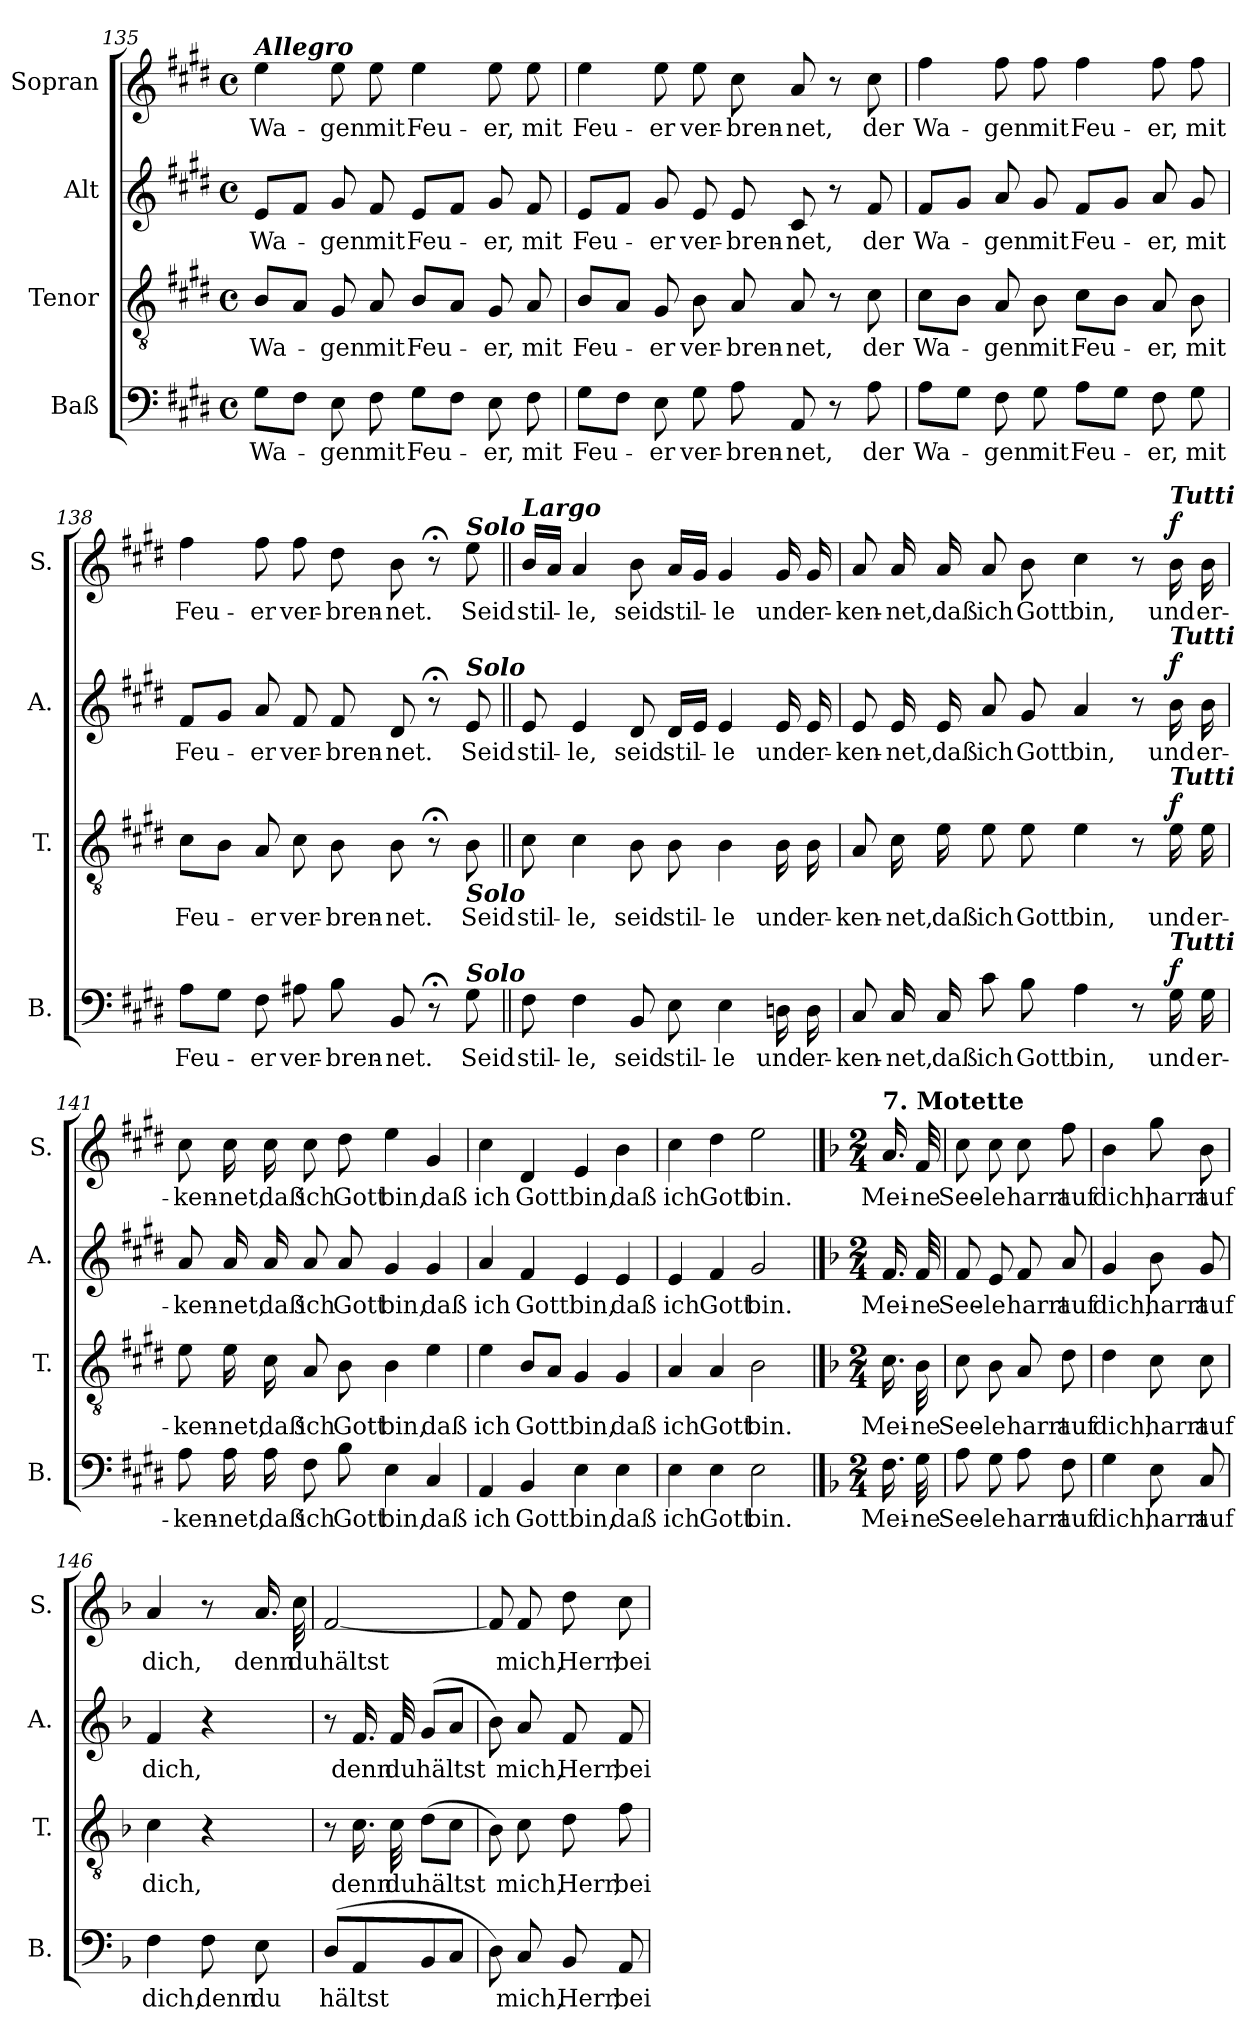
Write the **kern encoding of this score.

**kern	**text	**dynam	**kern	**text	**dynam	**kern	**text	**dynam	**kern	**text	**dynam
*part4	*part4	*part4	*part3	*part3	*part3	*part2	*part2	*part2	*part1	*part1	*part1
*staff4	*staff4	*staff4	*staff3	*staff3	*staff3	*staff2	*staff2	*staff2	*staff1	*staff1	*staff1
*I"Baß	*	*	*I"Tenor	*	*	*I"Alt	*	*	*I"Sopran	*	*
*I'B.	*	*	*I'T.	*	*	*I'A.	*	*	*I'S.	*	*
*clefF4	*	*	*clefGv2	*	*	*clefG2	*	*	*clefG2	*	*
*k[f#c#g#d#]	*	*	*k[f#c#g#d#]	*	*	*k[f#c#g#d#]	*	*	*k[f#c#g#d#]	*	*
*E:	*	*	*E:	*	*	*E:	*	*	*E:	*	*
*M4/4	*	*	*M4/4	*	*	*M4/4	*	*	*M4/4	*	*
*met(c)	*	*	*met(c)	*	*	*met(c)	*	*	*met(c)	*	*
=135	=135	=135	=135	=135	=135	=135	=135	=135	=135	=135	=135
!	!	!	!	!	!	!	!	!	!LO:TX:a:Bi:t=Allegro	!	!
!	!LO:LY:b	!	!	!LO:LY:b	!	!	!LO:LY:b	!	!	!LO:LY:b	!
8G#\L	Wa-	.	8B/L	Wa-	.	8e/L	Wa-	.	4ee\	Wa-	.
8F#\J	.	.	8A/J	.	.	8f#/J	.	.	.	.	.
!	!LO:LY:b	!	!	!LO:LY:b	!	!	!LO:LY:b	!	!	!LO:LY:b	!
8E\	-gen	.	8G#/	-gen	.	8g#/	-gen	.	8ee\	-gen	.
!	!LO:LY:b	!	!	!LO:LY:b	!	!	!LO:LY:b	!	!	!LO:LY:b	!
8F#\	mit	.	8A/	mit	.	8f#/	mit	.	8ee\	mit	.
!	!LO:LY:b	!	!	!LO:LY:b	!	!	!LO:LY:b	!	!	!LO:LY:b	!
8G#\L	Feu-	.	8B/L	Feu-	.	8e/L	Feu-	.	4ee\	Feu-	.
8F#\J	.	.	8A/J	.	.	8f#/J	.	.	.	.	.
!	!LO:LY:b	!	!	!LO:LY:b	!	!	!LO:LY:b	!	!	!LO:LY:b	!
8E\	-er,	.	8G#/	-er,	.	8g#/	-er,	.	8ee\	-er,	.
!	!LO:LY:b	!	!	!LO:LY:b	!	!	!LO:LY:b	!	!	!LO:LY:b	!
8F#\	mit	.	8A/	mit	.	8f#/	mit	.	8ee\	mit	.
=136	=136	=136	=136	=136	=136	=136	=136	=136	=136	=136	=136
!	!LO:LY:b	!	!	!LO:LY:b	!	!	!LO:LY:b	!	!	!LO:LY:b	!
8G#\L	Feu-	.	8B/L	Feu-	.	8e/L	Feu-	.	4ee\	Feu-	.
8F#\J	.	.	8A/J	.	.	8f#/J	.	.	.	.	.
!	!LO:LY:b	!	!	!LO:LY:b	!	!	!LO:LY:b	!	!	!LO:LY:b	!
8E\	-er	.	8G#/	-er	.	8g#/	-er	.	8ee\	-er	.
!	!LO:LY:b	!	!	!LO:LY:b	!	!	!LO:LY:b	!	!	!LO:LY:b	!
8G#\	ver-	.	8B\	ver-	.	8e/	ver-	.	8ee\	ver-	.
!	!LO:LY:b	!	!	!LO:LY:b	!	!	!LO:LY:b	!	!	!LO:LY:b	!
8A\	-bren-	.	8A/	-bren-	.	8e/	-bren-	.	8cc#\	-bren-	.
!	!LO:LY:b	!	!	!LO:LY:b	!	!	!LO:LY:b	!	!	!LO:LY:b	!
8AA/	-net,	.	8A/	-net,	.	8c#/	-net,	.	8a/	-net,	.
8r	.	.	8r	.	.	8r	.	.	8r	.	.
!	!LO:LY:b	!	!	!LO:LY:b	!	!	!LO:LY:b	!	!	!LO:LY:b	!
8A\	der	.	8c#\	der	.	8f#/	der	.	8cc#\	der	.
!!LO:PB:g=z
=137	=137	=137	=137	=137	=137	=137	=137	=137	=137	=137	=137
!	!LO:LY:b	!	!	!LO:LY:b	!	!	!LO:LY:b	!	!	!LO:LY:b	!
8A\L	Wa-	.	8c#\L	Wa-	.	8f#/L	Wa-	.	4ff#\	Wa-	.
8G#\J	.	.	8B\J	.	.	8g#/J	.	.	.	.	.
!	!LO:LY:b	!	!	!LO:LY:b	!	!	!LO:LY:b	!	!	!LO:LY:b	!
8F#\	-gen	.	8A/	-gen	.	8a/	-gen	.	8ff#\	-gen	.
!	!LO:LY:b	!	!	!LO:LY:b	!	!	!LO:LY:b	!	!	!LO:LY:b	!
8G#\	mit	.	8B\	mit	.	8g#/	mit	.	8ff#\	mit	.
!	!LO:LY:b	!	!	!LO:LY:b	!	!	!LO:LY:b	!	!	!LO:LY:b	!
8A\L	Feu-	.	8c#\L	Feu-	.	8f#/L	Feu-	.	4ff#\	Feu-	.
8G#\J	.	.	8B\J	.	.	8g#/J	.	.	.	.	.
!	!LO:LY:b	!	!	!LO:LY:b	!	!	!LO:LY:b	!	!	!LO:LY:b	!
8F#\	-er,	.	8A/	-er,	.	8a/	-er,	.	8ff#\	-er,	.
!	!LO:LY:b	!	!	!LO:LY:b	!	!	!LO:LY:b	!	!	!LO:LY:b	!
8G#\	mit	.	8B\	mit	.	8g#/	mit	.	8ff#\	mit	.
=138	=138	=138	=138	=138	=138	=138	=138	=138	=138	=138	=138
!	!LO:LY:b	!	!	!LO:LY:b	!	!	!LO:LY:b	!	!	!LO:LY:b	!
8A\L	Feu-	.	8c#\L	Feu-	.	8f#/L	Feu-	.	4ff#\	Feu-	.
8G#\J	.	.	8B\J	.	.	8g#/J	.	.	.	.	.
!	!LO:LY:b	!	!	!LO:LY:b	!	!	!LO:LY:b	!	!	!LO:LY:b	!
8F#\	-er	.	8A/	-er	.	8a/	-er	.	8ff#\	-er	.
!	!LO:LY:b	!	!	!LO:LY:b	!	!	!LO:LY:b	!	!	!LO:LY:b	!
8A#X\	ver-	.	8c#\	ver-	.	8f#/	ver-	.	8ff#\	ver-	.
!	!LO:LY:b	!	!	!LO:LY:b	!	!	!LO:LY:b	!	!	!LO:LY:b	!
8B\	-bren-	.	8B\	-bren-	.	8f#/	-bren-	.	8dd#\	-bren-	.
!	!LO:LY:b	!	!	!LO:LY:b	!	!	!LO:LY:b	!	!	!LO:LY:b	!
8BB/	-net.	.	8B\	-net.	.	8d#/	-net.	.	8b\	-net.	.
8r;<	.	.	8r;<	.	.	8r;<	.	.	8r;<	.	.
!	!	!	!	!	!	!	!	!	!LO:TX:a:Bi:t=Solo	!	!
!	!	!	!	!	!	!LO:TX:a:Bi:t=Solo	!	!	!	!	!
!	!	!	!LO:TX:b:Bi:t=Solo	!	!	!	!	!	!	!	!
!LO:TX:a:Bi:t=Solo	!	!	!	!	!	!	!	!	!	!	!
!	!LO:LY:b	!	!	!LO:LY:b	!	!	!LO:LY:b	!	!	!LO:LY:b	!
8G#\	Seid	.	8B\	Seid	.	8e/	Seid	.	8ee\	Seid	.
=139||	=139||	=139||	=139||	=139||	=139||	=139||	=139||	=139||	=139||	=139||	=139||
!	!	!	!	!	!	!	!	!	!LO:TX:a:Bi:t=Largo	!	!
!	!LO:LY:b	!	!	!LO:LY:b	!	!	!LO:LY:b	!	!	!LO:LY:b	!
8F#\	stil-	.	8c#\	stil-	.	8e/	stil-	.	16b/LL	stil-	.
.	.	.	.	.	.	.	.	.	16a/JJ	.	.
!	!LO:LY:b	!	!	!LO:LY:b	!	!	!LO:LY:b	!	!	!LO:LY:b	!
4F#\	-le,	.	4c#\	-le,	.	4e/	-le,	.	4a/	-le,	.
!	!LO:LY:b	!	!	!LO:LY:b	!	!	!LO:LY:b	!	!	!LO:LY:b	!
8BB/	seid	.	8B\	seid	.	8d#/	seid	.	8b\	seid	.
!	!LO:LY:b	!	!	!LO:LY:b	!	!	!LO:LY:b	!	!	!LO:LY:b	!
8E\	stil-	.	8B\	stil-	.	16d#/LL	stil-	.	16a/LL	stil-	.
.	.	.	.	.	.	16e/JJ	.	.	16g#/JJ	.	.
!	!LO:LY:b	!	!	!LO:LY:b	!	!	!LO:LY:b	!	!	!LO:LY:b	!
4E\	-le	.	4B\	-le	.	4e/	-le	.	4g#/	-le	.
!	!LO:LY:b	!	!	!LO:LY:b	!	!	!LO:LY:b	!	!	!LO:LY:b	!
16Dn\	und	.	16B\	und	.	16e/	und	.	16g#/	und	.
!	!LO:LY:b	!	!	!LO:LY:b	!	!	!LO:LY:b	!	!	!LO:LY:b	!
16D\	er-	.	16B\	er-	.	16e/	er-	.	16g#/	er-	.
!!LO:LB:g=z
=140	=140	=140	=140	=140	=140	=140	=140	=140	=140	=140	=140
!	!LO:LY:b	!	!	!LO:LY:b	!	!	!LO:LY:b	!	!	!LO:LY:b	!
8C#/	-ken-	.	8A/	-ken-	.	8e/	-ken-	.	8a/	-ken-	.
!	!LO:LY:b	!	!	!LO:LY:b	!	!	!LO:LY:b	!	!	!LO:LY:b	!
16C#/	-net,	.	16c#\	-net,	.	16e/	-net,	.	16a/	-net,	.
!	!LO:LY:b	!	!	!LO:LY:b	!	!	!LO:LY:b	!	!	!LO:LY:b	!
16C#/	daß	.	16e\	daß	.	16e/	daß	.	16a/	daß	.
!	!LO:LY:b	!	!	!LO:LY:b	!	!	!LO:LY:b	!	!	!LO:LY:b	!
8c#\	ich	.	8e\	ich	.	8a/	ich	.	8a/	ich	.
!	!LO:LY:b	!	!	!LO:LY:b	!	!	!LO:LY:b	!	!	!LO:LY:b	!
8B\	Gott	.	8e\	Gott	.	8g#/	Gott	.	8b\	Gott	.
!	!LO:LY:b	!	!	!LO:LY:b	!	!	!LO:LY:b	!	!	!LO:LY:b	!
4A\	bin,	.	4e\	bin,	.	4a/	bin,	.	4cc#\	bin,	.
8r	.	.	8r	.	.	8r	.	.	8r	.	.
!	!	!	!	!	!	!	!	!	!LO:TX:a:Bi:t=Tutti	!	!
!	!	!	!	!	!	!LO:TX:a:Bi:t=Tutti	!	!	!	!	!
!	!	!	!LO:TX:a:Bi:t=Tutti	!	!	!	!	!	!	!	!
!LO:TX:a:Bi:t=Tutti	!	!	!	!	!	!	!	!	!	!	!
!	!LO:LY:b	!LO:DY:a	!	!LO:LY:b	!LO:DY:a	!	!LO:LY:b	!LO:DY:a	!	!LO:LY:b	!LO:DY:a
16G#\	und	f	16e\	und	f	16b\	und	f	16b\	und	f
!	!LO:LY:b	!	!	!LO:LY:b	!	!	!LO:LY:b	!	!	!LO:LY:b	!
16G#\	er-	.	16e\	er-	.	16b\	er-	.	16b\	er-	.
=141	=141	=141	=141	=141	=141	=141	=141	=141	=141	=141	=141
!	!LO:LY:b	!	!	!LO:LY:b	!	!	!LO:LY:b	!	!	!LO:LY:b	!
8A\	-ken-	.	8e\	-ken-	.	8a/	-ken-	.	8cc#\	-ken-	.
!	!LO:LY:b	!	!	!LO:LY:b	!	!	!LO:LY:b	!	!	!LO:LY:b	!
16A\	-net,	.	16e\	-net,	.	16a/	-net,	.	16cc#\	-net,	.
!	!LO:LY:b	!	!	!LO:LY:b	!	!	!LO:LY:b	!	!	!LO:LY:b	!
16A\	daß	.	16c#\	daß	.	16a/	daß	.	16cc#\	daß	.
!	!LO:LY:b	!	!	!LO:LY:b	!	!	!LO:LY:b	!	!	!LO:LY:b	!
8F#\	ich	.	8A/	ich	.	8a/	ich	.	8cc#\	ich	.
!	!LO:LY:b	!	!	!LO:LY:b	!	!	!LO:LY:b	!	!	!LO:LY:b	!
8B\	Gott	.	8B\	Gott	.	8a/	Gott	.	8dd#\	Gott	.
!	!LO:LY:b	!	!	!LO:LY:b	!	!	!LO:LY:b	!	!	!LO:LY:b	!
4E\	bin,	.	4B\	bin,	.	4g#/	bin,	.	4ee\	bin,	.
!	!LO:LY:b	!	!	!LO:LY:b	!	!	!LO:LY:b	!	!	!LO:LY:b	!
4C#/	daß	.	4e\	daß	.	4g#/	daß	.	4g#/	daß	.
=142	=142	=142	=142	=142	=142	=142	=142	=142	=142	=142	=142
!	!LO:LY:b	!	!	!LO:LY:b	!	!	!LO:LY:b	!	!	!LO:LY:b	!
4AA/	ich	.	4e\	ich	.	4a/	ich	.	4cc#\	ich	.
!	!LO:LY:b	!	!	!LO:LY:b	!	!	!LO:LY:b	!	!	!LO:LY:b	!
4BB/	Gott	.	8B/L	Gott	.	4f#/	Gott	.	4d#/	Gott	.
.	.	.	8A/J	.	.	.	.	.	.	.	.
!	!LO:LY:b	!	!	!LO:LY:b	!	!	!LO:LY:b	!	!	!LO:LY:b	!
4E\	bin,	.	4G#/	bin,	.	4e/	bin,	.	4e/	bin,	.
!	!LO:LY:b	!	!	!LO:LY:b	!	!	!LO:LY:b	!	!	!LO:LY:b	!
4E\	daß	.	4G#/	daß	.	4e/	daß	.	4b\	daß	.
=143	=143	=143	=143	=143	=143	=143	=143	=143	=143	=143	=143
!	!LO:LY:b	!	!	!LO:LY:b	!	!	!LO:LY:b	!	!	!LO:LY:b	!
4E\	ich	.	4A/	ich	.	4e/	ich	.	4cc#\	ich	.
!	!LO:LY:b	!	!	!LO:LY:b	!	!	!LO:LY:b	!	!	!LO:LY:b	!
4E\	Gott	.	4A/	Gott	.	4f#/	Gott	.	4dd#\	Gott	.
!	!LO:LY:b	!	!	!LO:LY:b	!	!	!LO:LY:b	!	!	!LO:LY:b	!
2E\	bin.	.	2B\	bin.	.	2g#/	bin.	.	2ee\	bin.	.
!!LO:LB:g=z
==143X2	==143X2	==143X2	==143X2	==143X2	==143X2	==143X2	==143X2	==143X2	==143X2	==143X2	==143X2
*k[b-]	*	*	*k[b-]	*	*	*k[b-]	*	*	*k[b-]	*	*
*F:	*	*	*F:	*	*	*F:	*	*	*F:	*	*
*M2/4	*	*	*M2/4	*	*	*M2/4	*	*	*M2/4	*	*
!	!	!	!	!	!	!	!	!	!LO:TX:a:B:t=7. Motette	!	!
!	!LO:LY:b	!	!	!LO:LY:b	!	!	!LO:LY:b	!	!	!LO:LY:b	!
16.F\	Mei-	.	16.c\	Mei-	.	16.f/	Mei-	.	16.a/	Mei-	.
!	!LO:LY:b	!	!	!LO:LY:b	!	!	!LO:LY:b	!	!	!LO:LY:b	!
32G\	-ne	.	32B-\	-ne	.	32f/	-ne	.	32f/	-ne	.
=144	=144	=144	=144	=144	=144	=144	=144	=144	=144	=144	=144
!	!LO:LY:b	!	!	!LO:LY:b	!	!	!LO:LY:b	!	!	!LO:LY:b	!
8A\	See-	.	8c\	See-	.	8f/	See-	.	8cc\	See-	.
!	!LO:LY:b	!	!	!LO:LY:b	!	!	!LO:LY:b	!	!	!LO:LY:b	!
8G\	-le	.	8B-\	-le	.	8e/	-le	.	8cc\	-le	.
!	!LO:LY:b	!	!	!LO:LY:b	!	!	!LO:LY:b	!	!	!LO:LY:b	!
8A\	harrt	.	8A/	harrt	.	8f/	harrt	.	8cc\	harrt	.
!	!LO:LY:b	!	!	!LO:LY:b	!	!	!LO:LY:b	!	!	!LO:LY:b	!
8F\	auf	.	8d\	auf	.	8a/	auf	.	8ff\	auf	.
=145	=145	=145	=145	=145	=145	=145	=145	=145	=145	=145	=145
!	!LO:LY:b	!	!	!LO:LY:b	!	!	!LO:LY:b	!	!	!LO:LY:b	!
4G\	dich,	.	4d\	dich,	.	4g/	dich,	.	4b-\	dich,	.
!	!LO:LY:b	!	!	!LO:LY:b	!	!	!LO:LY:b	!	!	!LO:LY:b	!
8E\	harrt	.	8c\	harrt	.	8b-\	harrt	.	8gg\	harrt	.
!	!LO:LY:b	!	!	!LO:LY:b	!	!	!LO:LY:b	!	!	!LO:LY:b	!
8C/	auf	.	8c\	auf	.	8g/	auf	.	8b-\	auf	.
=146	=146	=146	=146	=146	=146	=146	=146	=146	=146	=146	=146
!	!LO:LY:b	!	!	!LO:LY:b	!	!	!LO:LY:b	!	!	!LO:LY:b	!
4F\	dich,	.	4c\	dich,	.	4f/	dich,	.	4a/	dich,	.
!	!LO:LY:b	!	!	!	!	!	!	!	!	!	!
8F\	denn	.	4r	.	.	4r	.	.	8r	.	.
!	!LO:LY:b	!	!	!	!	!	!	!	!	!LO:LY:b	!
8E\	du	.	.	.	.	.	.	.	16.a/	denn	.
!	!	!	!	!	!	!	!	!	!	!LO:LY:b	!
.	.	.	.	.	.	.	.	.	32cc\	du	.
=147	=147	=147	=147	=147	=147	=147	=147	=147	=147	=147	=147
!	!LO:LY:b	!	!	!	!	!	!	!	!	!LO:LY:b	!
(>8D/L	hältst	.	8r	.	.	8r	.	.	[2f/	hältst	.
!	!	!	!	!LO:LY:b	!	!	!LO:LY:b	!	!	!	!
8AA/	.	.	16.c\	denn	.	16.f/	denn	.	.	.	.
!	!	!	!	!LO:LY:b	!	!	!LO:LY:b	!	!	!	!
.	.	.	32c\	du	.	32f/	du	.	.	.	.
!	!	!	!	!LO:LY:b	!	!	!LO:LY:b	!	!	!	!
8BB-/	.	.	(>8d\L	hältst	.	(>8g/L	hältst	.	.	.	.
8C/J	.	.	8c\J	.	.	8a/J	.	.	.	.	.
!!LO:PB:g=z
=148	=148	=148	=148	=148	=148	=148	=148	=148	=148	=148	=148
8D\)	.	.	8B-\)	.	.	8b-\)	.	.	8f/]	.	.
!	!LO:LY:b	!	!	!LO:LY:b	!	!	!LO:LY:b	!	!	!LO:LY:b	!
8C/	mich,	.	8c\	mich,	.	8a/	mich,	.	8f/	mich,	.
!	!LO:LY:b	!	!	!LO:LY:b	!	!	!LO:LY:b	!	!	!LO:LY:b	!
8BB-/	Herr,	.	8d\	Herr,	.	8f/	Herr,	.	8dd\	Herr,	.
!	!LO:LY:b	!	!	!LO:LY:b	!	!	!LO:LY:b	!	!	!LO:LY:b	!
8AA/	bei	.	8f\	bei	.	8f/	bei	.	8cc\	bei	.
=	=	=	=	=	=	=	=	=	=	=	=
*-	*-	*-	*-	*-	*-	*-	*-	*-	*-	*-	*-
